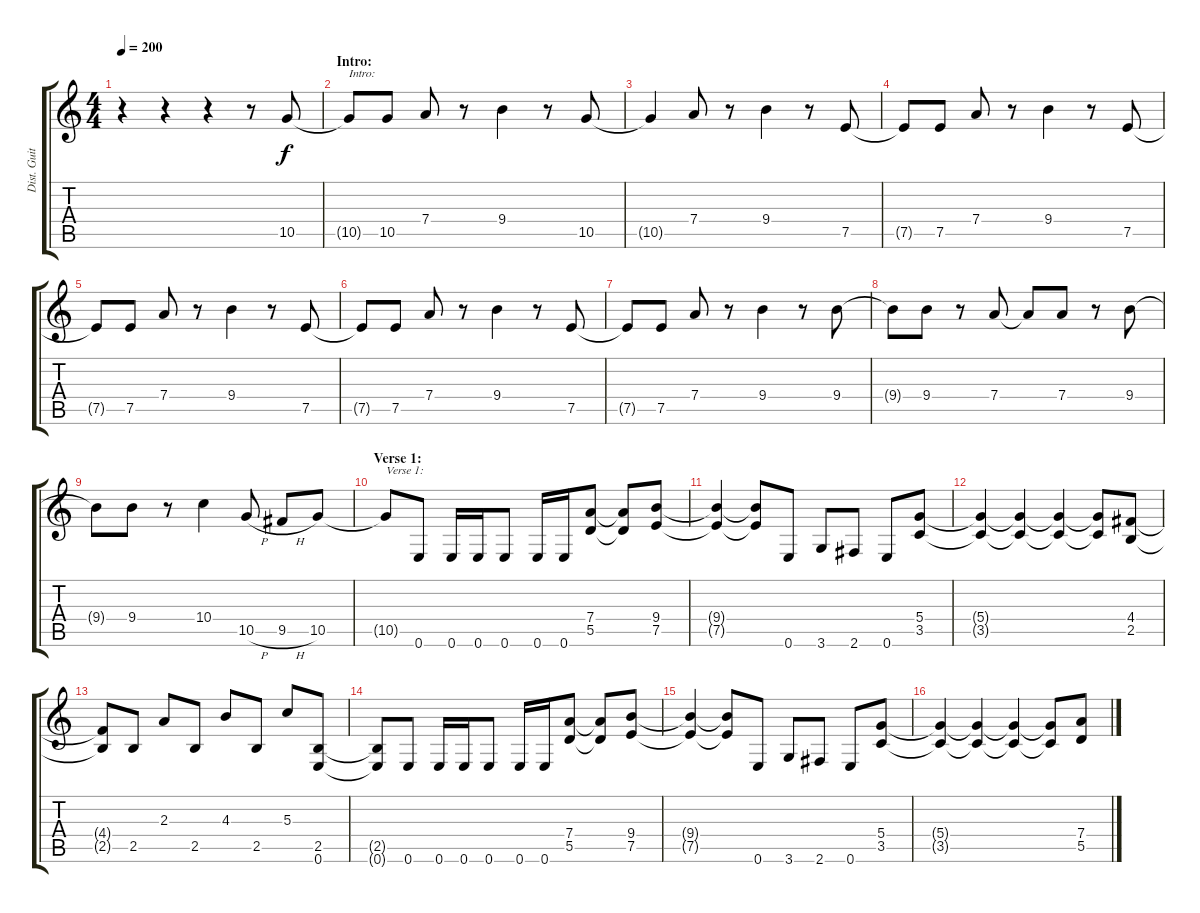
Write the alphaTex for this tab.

\track ("Dist. Guitar 2" "Dist. Guit") {instrument distortionguitar}
\staff {score tabs}
\tuning (E4 B3 G3 D3 A2 E2) {hide}
\ts (4 4)
\tempo 200
\clef g2
\ks c
r.4{dy f instrument distortionguitar} r.4 r.4 r.8 10.5.8 |
\section ("" "Intro:")
10.5{t}.8{txt "Intro:"} 10.5.8 7.4.8 r.8 9.4.4 r.8 10.5.8 |
10.5{t}.4 7.4.8 r.8 9.4.4 r.8 7.5.8 |
7.5{t}.8 7.5.8 7.4.8 r.8 9.4.4 r.8 7.5.8 |
7.5{t}.8 7.5.8 7.4.8 r.8 9.4.4 r.8 7.5.8 |
7.5{t}.8 7.5.8 7.4.8 r.8 9.4.4 r.8 7.5.8 |
7.5{t}.8 7.5.8 7.4.8 r.8 9.4.4 r.8 9.4.8 |
9.4{t}.8 9.4.8 r.8 7.4.8 7.4{t}.8 7.4.8 r.8 9.4.8 |
9.4{t}.8 9.4.8 r.8 10.4.4 10.5{h}.8 9.5{h}.8 10.5.8 |
\section ("" "Verse 1:")
10.5{t}.8{txt "Verse 1:"} 0.6.8 0.6.16 0.6.16 0.6.8 0.6.16 0.6.16 (7.4 5.5).8 (7.4{t} 5.5{t}).8 (9.4 7.5).8 |
(9.4{t} 7.5{t}).4 (9.4{t} 7.5{t}).8 0.6.8 3.6.8 2.6.8 0.6.8 (5.4 3.5).8 |
(5.4{t} 3.5{t}).4 (5.4{t} 3.5{t}).4 (5.4{t} 3.5{t}).4 (5.4{t} 3.5{t}).8 (4.4 2.5).8 |
(4.4{t} 2.5{t}).8 2.5.8 2.3.8 2.5.8 4.3.8 2.5.8 5.3.8 (2.5 0.6).8 |
(2.5{t} 0.6{t}).8 0.6.8 0.6.16 0.6.16 0.6.8 0.6.16 0.6.16 (7.4 5.5).8 (7.4{t} 5.5{t}).8 (9.4 7.5).8 |
(9.4{t} 7.5{t}).4 (9.4{t} 7.5{t}).8 0.6.8 3.6.8 2.6.8 0.6.8 (5.4 3.5).8 |
(5.4{t} 3.5{t}).4 (5.4{t} 3.5{t}).4 (5.4{t} 3.5{t}).4 (5.4{t} 3.5{t}).8 (7.4 5.5).8
